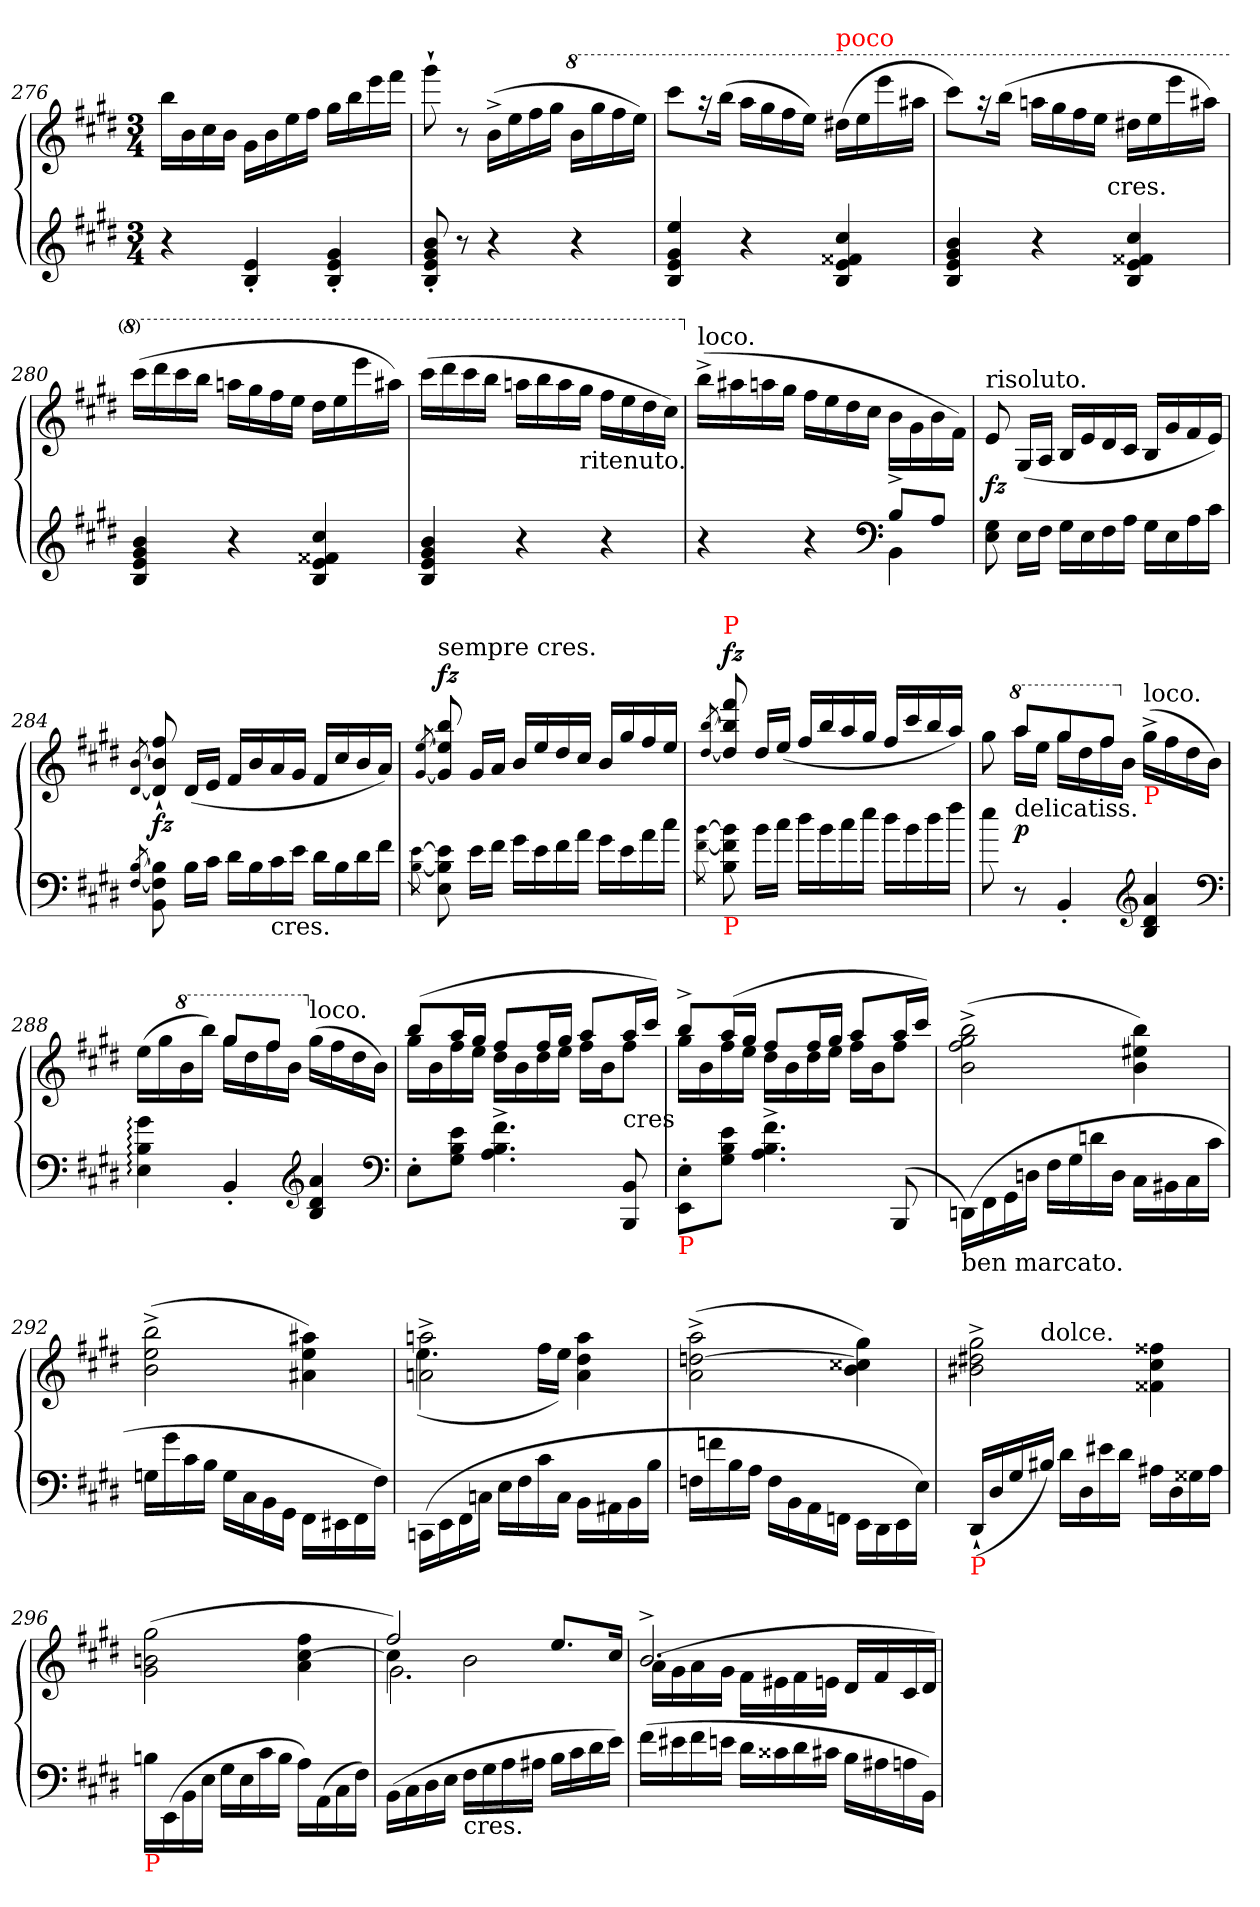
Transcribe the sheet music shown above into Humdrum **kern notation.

**kern	**kern	**dynam
*part1	*part1	*part1
*staff2	*staff1	*staff1/2
*clefG2	*clefG2	*
*k[f#c#g#d#]	*k[f#c#g#d#]	*
*M3/4	*M3/4	*
=276	=276	=276
4r	16bbLL	.
.	16b	.
.	16cc#	.
.	16bJJ	.
4e'< 4B'<	16g#LL	.
.	16b	.
.	16ee	.
.	16ff#JJ	.
4g#'< 4e'< 4B'<	16gg#LL	.
.	16bb	.
.	16eee	.
.	16fff#JJ	.
=277	=277	=277
8b'< 8g#'< 8e'< 8B'<	8ggg#`>	.
8r	8r	.
4r	(>16b^<LL	.
.	16ee	.
.	16ff#	.
.	16gg#JJ	.
*	*8va	*
4r	16bbLL	.
.	16ggg#	.
.	16fff#	.
.	16eeeJJ)	.
=278	=278	=278
4ee 4g# 4e 4B	8cccc#L	.
.	16r	.
.	(>16bbbJk	.
4r	16aaaLL	.
.	16ggg#	.
.	16fff#	.
.	16eeeJJ)	.
!	!LO:TX:a:color=red:t=poco	!
4cc# 4f##X 4e 4B	(>16ddd#XLL	.
.	16eee	.
.	16eeee	.
.	16aaa#XJJ	.
=279	=279	=279
*	*^	*
4b 4g# 4e 4B	8cccc#L)	4...ryy	.
.	16r	.	.
.	(>16bbbJk	.	.
4r	16aaanLL	.	.
.	16ggg#	.	.
.	16fff#	.	.
.	16eeeJJ	.	.
!	!	!LO:TX:c:t=cres.	!
.	.	4ryy	.
4cc# 4f##X 4e 4B	16ddd#XLL	.	.
.	16eee	.	.
.	16eeee	.	.
.	16aaa#XJJ)	.	.
.	.	32ryy	.
*	*v	*v	*
=280	=280	=280
4b 4g# 4e 4B	(>16cccc#LL	.
.	16dddd#	.
.	16cccc#	.
.	16bbbJJ	.
4r	16aaanLL	.
.	16ggg#	.
.	16fff#	.
.	16eeeJJ	.
4cc# 4f##X 4e 4B	16ddd#LL	.
.	16eee	.
.	16eeee	.
.	16aaa#XJJ)	.
=281	=281	=281
4b 4g# 4e 4B	(>16cccc#LL	.
.	16dddd#	.
.	16cccc#	.
.	16bbbJJ	.
4r	16aaanLL	.
.	16bbb	.
.	16aaa	.
!	!LO:TX:b:t=ritenuto.	!
.	16ggg#JJ	.
4r	16fff#LL	.
.	16eee	.
.	16ddd#	.
.	16ccc#JJ)	.
=282	=282	=282
*^	*	*
*	*	*X8va	*
!	!	!LO:TX:a:t=loco.	!
2ryy	4r	(>16bb^<LL	.
.	.	16aa#X	.
.	.	16aan	.
.	.	16gg#JJ	.
.	4r	16ff#LL	.
.	.	16ee	.
.	.	16dd#	.
.	.	16cc#JJ	.
*clefF4	*	*	*
8B^>L	4BB	16b\LL	.
.	.	16g#	.
8AJ	.	16b	.
.	.	16f#JJ)	.
*v	*v	*	*
=283	=283	=283
!	!LO:TX:a:t=risoluto.	!
8G# 8E	8e	fz
16E\LL	(>16G#/LL	.
16F#\JJ	16A/JJ	.
16G#\LL	16B/LL	.
16E	16e	.
16F#	16d#	.
16AJJ	16c#JJ	.
16G#LL	16BLL	.
16E	16g#	.
16A	16f#	.
16c#JJ	16eJJ)	.
=284	=284	=284
[8qB/ [8qF#/	[8qb/ [8qd#/	.
8B] 8F#] 8BB	8ff#`> 8b]`> 8d#]`>	fz
16BLL	(>16d#LL	.
16c#JJ	16eJJ	.
16d#LL	16f#LL	.
16B	16b	.
!LO:TX:b:t=cres.	!	!
16c#	16a	.
16e\JJ	16g#/JJ	.
16d#\LL	16f#/LL	.
16B\	16cc#/	.
16d#\	16b/	.
16f#\JJ	16a/JJ)	.
=285	=285	=285
[8qe\ [8qB\	[8qee/ [8qg#/	.
!	!LO:TX:a:t=sempre cres.	!
!	!	!LO:DY:a
8e]\ 8B]\ 8E\	8bb/ 8ee]/ 8g#]/	fz
16e\LL	16g#/LL	.
16f#\JJ	16a/JJ	.
16g#\LL	16b/LL	.
16e\	16ee/	.
16f#\	16dd#/	.
16a\JJ	16cc#/JJ	.
16g#\LL	16b/LL	.
16e\	16gg#/	.
16a\	16ff#/	.
16cc#\JJ	16ee/JJ	.
=286	=286	=286
[8qb\ [8qf#\	[8qbb/ [8qdd#/	.
!	!LO:TX:a:color=red:t=P	!
!LO:TX:b:color=red:t=P	!	!
!	!	!LO:DY:a
8b]\ 8f#]\ 8B\	8fff#/ 8bb]/ 8dd#]/	fz
16b\LL	16dd#/LL	.
16cc#\JJ	(>16ee/JJ	.
16dd#\LL	16ff#/LL	.
16b\	16bb/	.
16cc#\	16aa/	.
16ee\JJ	16gg#/JJ	.
16dd#\LL	16ff#/LL	.
16b\	16ccc#/	.
16dd#\	16bb/	.
16ff#\JJ	16aa/JJ)	.
=287	=287	=287
*	*^	*
8ee\	8gg#	8ryy	.
*	*8va	*	*
!	!LO:TX:b:t=delicatiss.	!	!
8r	8aaaL	16aaaLL	p
.	.	16eeeJJ	.
4BB'<	8ggg#	16ggg#LL	.
.	.	16ddd#	.
.	8fff#J	16fff#	.
*	*X8va	*	*
.	.	16bJJ	.
*clefG2	*	*	*
!	!LO:TX:a:t=loco.	!	!
!	!LO:TX:b:color=red:t=P	!	!
4a 4d# 4B	4ryy	(>16gg#^<LL	.
.	.	16ff#	.
.	.	16dd#	.
.	.	16bJJ)	.
*clefF4	*	*	*
=288	=288	=288	=288
4g#: 4B: 4E:	4ryy	(>16eeLL	.
.	.	16gg#	.
*	*8va	*	*
.	.	16bb	.
.	.	16bbbJJ)	.
4BB'<	8ggg#L	16ggg#LL	.
.	.	16ddd#	.
.	8fff#J	16fff#	.
.	.	16bbJJ	.
*clefG2	*	*	*
*	*X8va	*	*
!	!LO:TX:a:t=loco.	!	!
4a 4d# 4B	4ryy	(>16gg#LL	.
.	.	16ff#	.
.	.	16dd#	.
.	.	16bJJ)	.
*clefF4	*	*	*
=289	=289	=289	=289
8E'>L	(>8bbL	16gg#LL	.
.	.	16b	.
8e 8B 8G#J	16aaL	16ff#	.
.	16gg#JJ	16eeJJ	.
4.f#^< 4.B^< 4.A^<	8ff#L	16dd#LL	.
.	.	16b	.
.	16ff#L	16dd#	.
.	16gg#JJ	16eeJJ	.
.	8aaL	16ff#LL	.
.	.	16bJ	.
!	!LO:TX:c:t=cres	!	!
8BB 8BBB	16aaL	8ff#J	.
.	16ccc#JJ)	.	.
=290	=290	=290	=290
!LO:TX:b:color=red:t=P	!	!	!
8E'> 8EE'>L	8bb^>L	16gg#LL	.
.	.	16b	.
8e 8B 8G#J	(>16aaL	16ff#	.
.	16gg#JJ	16eeJJ	.
4.f#^< 4.B^< 4.A^<	8ff#L	16dd#LL	.
.	.	16b	.
.	16ff#L	16dd#	.
.	16gg#JJ	16eeJJ	.
.	8aaL	16ff#LL	.
.	.	16bJ	.
(<8BBB	16aaL	8ff#J	.
.	16ccc#JJ)	.	.
*	*v	*v	*
=291	=291	=291
!LO:TX:b:t=ben marcato.	!	!
(>16DDn\LL)	(>2bb^< 2gg#^< 2ff#^< 2b^<	.
16FF#	.	.
16GG#	.	.
16DJJ	.	.
16F#LL	.	.
16G#	.	.
16d	.	.
16DJJ	.	.
16C#LL	4bb 4ee#X 4b)	.
16BB#X	.	.
16C#	.	.
16c#JJ	.	.
=292	=292	=292
16GnLL	(>2bb^> 2ee^> 2b^>	.
16g#\	.	.
16c#	.	.
16BJJ	.	.
16G\LL	.	.
16C#	.	.
16BB	.	.
16GG#JJ	.	.
16FF#\LL	4aa#X 4ee 4a#X)	.
16EE#X	.	.
16FF#	.	.
16F#JJ)	.	.
=293	=293	=293
*	*^	*
(>16CCn\LL	2aan^>\ 2an^>\	(>4.ee\	.
16EE	.	.	.
16FF#	.	.	.
16CnJJ	.	.	.
16ELL	.	.	.
16F#	.	.	.
16c#	.	16ff#\LL	.
16CJJ	.	16eeJJ)	.
16BB\LL	4aa 4dd# 4a	4ryy	.
16AA#X	.	.	.
16BB	.	.	.
16BJJ	.	.	.
*	*v	*v	*
=294	=294	=294
16FnLL	(>2aa^> [2ddn^> 2a^>	.
16f	.	.
16B	.	.
16AJJ	.	.
16F\LL	.	.
16BB	.	.
16AA	.	.
16FFJJ	.	.
16EE\LL	4gg# 4cc##X] 4b)	.
16DD#	.	.
16EE	.	.
16EJJ)	.	.
=295	=295	=295
!LO:TX:b:color=red:t=P	!	!
*	*^	*
(>16DD#`>LL	2gg#^> 2dd#X^> 2b#X^>	8.ryy	.
16D#	.	.	.
16G#	.	.	.
!	!	!LO:TX:a:t=dolce.	!
16B#XJJ)	.	2ryy	.
16d#\LL	.	.	.
16D#	.	.	.
16e#X	.	.	.
16d#\JJ	.	.	.
16A#XLL	4ff##X 4cc# 4f##X	.	.
16D#	.	.	.
16G##X	.	.	.
16A#JJ	.	16ryy	.
=296	=296	=296	=296
!LO:TX:b:color=red:t=P	!	!	!
*	*v	*v	*
16Bn\LL	(>2gg# 2bn 2g#	.
(16EE	.	.
16BB	.	.
16EJJ	.	.
16G#LL	.	.
16E	.	.
16c#	.	.
16BJJ	.	.
16ALL)	4ff# [4cc# 4a	.
(16AA	.	.
16C#	.	.
16F#JJ)	.	.
=297	=297	=297
*	*^	*
*	*	*^	*
(>16BB\LL	2ff#)	4cc#]	2.g#\	.
16C#	.	.	.	.
16D#	.	.	.	.
16EJJ	.	.	.	.
!LO:TX:b:t=cres.	!	!	!	!
16F#LL	.	2b	.	.
16G#	.	.	.	.
16A	.	.	.	.
16A#XJJ	.	.	.	.
16BLL	8.eeL	.	.	.
16c#	.	.	.	.
16d#	.	.	.	.
16eJJ)	16cc#Jk	.	.	.
*	*	*v	*v	*
=298	=298	=298	=298
(<16f#LL	2.b^	(>16aLL	.
16e#X	.	16g#	.
16f#	.	16a	.
16enJJ	.	16g#JJ	.
16d#LL	.	16f#LL	.
16c##X	.	16e#X	.
16d#	.	16f#	.
16c#XJJ	.	16enJJ	.
16BLL	.	16d#/LL	.
16A#X	.	16f#	.
16An	.	16c#	.
16BBJJ)	.	16d#JJ)	.
*	*v	*v	*
=	=	=
*-	*-	*-
